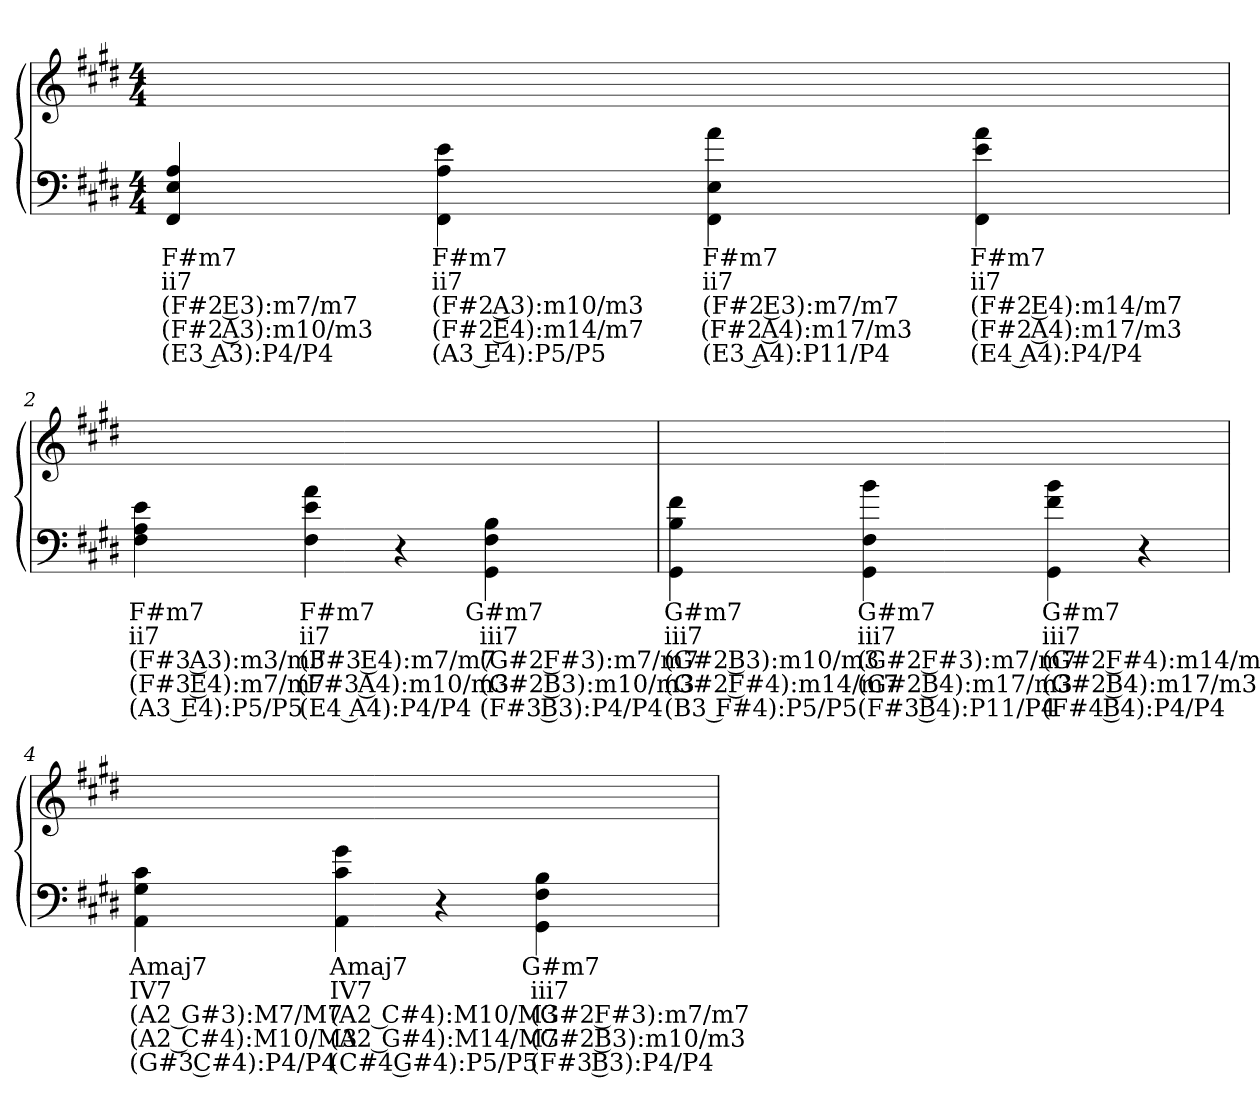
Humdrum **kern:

**kern	**text	**text	**text	**text	**text	**kern
*part2	*part2	*part2	*part2	*part2	*part2	*part1
*staff2	*staff2	*staff2	*staff2	*staff2	*staff2	*staff1
*clefF4	*	*	*	*	*	*clefG2
*k[f#c#g#d#]	*	*	*	*	*	*k[f#c#g#d#]
*E:	*	*	*	*	*	*E:
*M4/4	*	*	*	*	*	*M4/4
*MM60	*	*	*	*	*	*MM60
=1	=1	=1	=1	=1	=1	=1
4FF# 4E 4A	F#m7	ii7	(F#2 E3):m7/m7	(F#2 A3):m10/m3	(E3 A3):P4/P4	1ryy
4FF# 4A 4e	F#m7	ii7	(F#2 A3):m10/m3	(F#2 E4):m14/m7	(A3 E4):P5/P5	.
4FF# 4E 4a	F#m7	ii7	(F#2 E3):m7/m7	(F#2 A4):m17/m3	(E3 A4):P11/P4	.
4FF# 4e 4a	F#m7	ii7	(F#2 E4):m14/m7	(F#2 A4):m17/m3	(E4 A4):P4/P4	.
=2	=2	=2	=2	=2	=2	=2
4F# 4A 4e	F#m7	ii7	(F#3 A3):m3/m3	(F#3 E4):m7/m7	(A3 E4):P5/P5	1ryy
4F# 4e 4a	F#m7	ii7	(F#3 E4):m7/m7	(F#3 A4):m10/m3	(E4 A4):P4/P4	.
4r	.	.	.	.	.	.
4GG# 4F# 4B	G#m7	iii7	(G#2 F#3):m7/m7	(G#2 B3):m10/m3	(F#3 B3):P4/P4	.
=3	=3	=3	=3	=3	=3	=3
4GG# 4B 4f#	G#m7	iii7	(G#2 B3):m10/m3	(G#2 F#4):m14/m7	(B3 F#4):P5/P5	1ryy
4GG# 4F# 4b	G#m7	iii7	(G#2 F#3):m7/m7	(G#2 B4):m17/m3	(F#3 B4):P11/P4	.
4GG# 4f# 4b	G#m7	iii7	(G#2 F#4):m14/m7	(G#2 B4):m17/m3	(F#4 B4):P4/P4	.
4r	.	.	.	.	.	.
=4	=4	=4	=4	=4	=4	=4
4AA 4G# 4c#	Amaj7	IV7	(A2 G#3):M7/M7	(A2 C#4):M10/M3	(G#3 C#4):P4/P4	1ryy
4AA 4c# 4g#	Amaj7	IV7	(A2 C#4):M10/M3	(A2 G#4):M14/M7	(C#4 G#4):P5/P5	.
4r	.	.	.	.	.	.
4GG# 4F# 4B	G#m7	iii7	(G#2 F#3):m7/m7	(G#2 B3):m10/m3	(F#3 B3):P4/P4	.
=	=	=	=	=	=	=
*-	*-	*-	*-	*-	*-	*-
